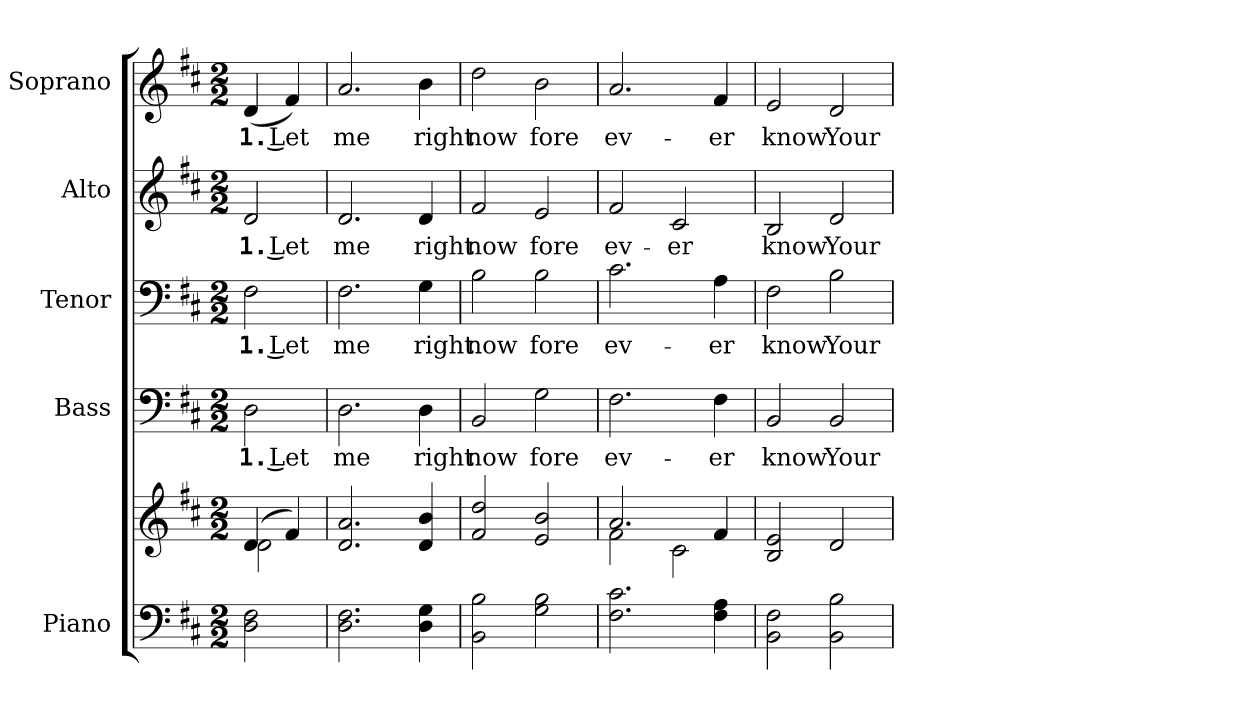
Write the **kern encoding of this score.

**kern	**kern	**kern	**text	**kern	**text	**kern	**text	**kern	**text
*part5	*part5	*part4	*part4	*part3	*part3	*part2	*part2	*part1	*part1
*staff6	*staff5	*staff4	*staff4	*staff3	*staff3	*staff2	*staff2	*staff1	*staff1
*I"Piano	*	*I"Bass	*	*I"Tenor	*	*I"Alto	*	*I"Soprano	*
*I'Pno.	*	*I'B.	*	*I'T.	*	*I'A.	*	*I'S.	*
!!LO:PB:g=z
*clefF4	*clefG2	*clefF4	*	*clefF4	*	*clefG2	*	*clefG2	*
*k[f#c#]	*k[f#c#]	*k[f#c#]	*	*k[f#c#]	*	*k[f#c#]	*	*k[f#c#]	*
*D:	*D:	*D:	*	*D:	*	*D:	*	*D:	*
*M2/2	*M2/2	*M2/2	*	*M2/2	*	*M2/2	*	*M2/2	*
*MM200	*MM200	*MM200	*	*MM200	*	*MM200	*	*MM200	*
=1	=1	=1	=1	=1	=1	=1	=1	=1	=1
*	*^	*	*	*	*	*	*	*	*
!	!	!	!	!LO:LY:b:color=#000000	!	!	!	!	!	!
!	!	!	!	!	!	!LO:LY:b:color=#000000	!	!	!	!
!	!	!	!	!	!	!	!	!LO:LY:b:color=#000000	!	!
!	!	!	!	!	!	!	!	!	!	!LO:LY:b:color=#000000
2Di\ 2F#i	(4di/	2di\	2Di\	1. Let	2F#i\	1. Let	2di/	1. Let	(4di/	1. Let
.	4f#i/)	.	.	.	.	.	.	.	4f#i/)	.
*	*v	*v	*	*	*	*	*	*	*	*
=2	=2	=2	=2	=2	=2	=2	=2	=2	=2
!	!	!	!LO:LY:b:color=#000000	!	!	!	!	!	!
!	!	!	!	!	!LO:LY:b:color=#000000	!	!	!	!
!	!	!	!	!	!	!	!LO:LY:b:color=#000000	!	!
!	!	!	!	!	!	!	!	!	!LO:LY:b:color=#000000
2.Di\ 2.F#i	2.di/ 2.ai	2.Di\	me	2.F#i\	me	2.di/	me	2.ai/	me
!	!	!	!LO:LY:b:color=#000000	!	!	!	!	!	!
!	!	!	!	!	!LO:LY:b:color=#000000	!	!	!	!
!	!	!	!	!	!	!	!LO:LY:b:color=#000000	!	!
!	!	!	!	!	!	!	!	!	!LO:LY:b:color=#000000
4Di\ 4Gi	4di/ 4bi	4Di\	right	4Gi\	right	4di/	right	4bi\	right
=3	=3	=3	=3	=3	=3	=3	=3	=3	=3
!	!	!	!LO:LY:b:color=#000000	!	!	!	!	!	!
!	!	!	!	!	!LO:LY:b:color=#000000	!	!	!	!
!	!	!	!	!	!	!	!LO:LY:b:color=#000000	!	!
!	!	!	!	!	!	!	!	!	!LO:LY:b:color=#000000
2BBi\ 2Bi	2f#i/ 2ddi	2BBi/	now	2Bi\	now	2f#i/	now	2ddi\	now
!	!	!	!LO:LY:b:color=#000000	!	!	!	!	!	!
!	!	!	!	!	!LO:LY:b:color=#000000	!	!	!	!
!	!	!	!	!	!	!	!LO:LY:b:color=#000000	!	!
!	!	!	!	!	!	!	!	!	!LO:LY:b:color=#000000
2Gi\ 2Bi	2ei/ 2bi	2Gi\	fore	2Bi\	fore	2ei/	fore	2bi\	fore
=4	=4	=4	=4	=4	=4	=4	=4	=4	=4
*	*^	*	*	*	*	*	*	*	*
!	!	!	!	!LO:LY:b:color=#000000	!	!	!	!	!	!
!	!	!	!	!	!	!LO:LY:b:color=#000000	!	!	!	!
!	!	!	!	!	!	!	!	!LO:LY:b:color=#000000	!	!
!	!	!	!	!	!	!	!	!	!	!LO:LY:b:color=#000000
2.F#i\ 2.c#i	2.ai/	2f#i\	2.F#i\	ev-	2.c#i\	ev-	2f#i/	ev-	2.ai/	ev-
!	!	!	!	!	!	!	!	!LO:LY:b:color=#000000	!	!
.	.	2c#i\	.	.	.	.	2c#i/	-er	.	.
!	!	!	!	!LO:LY:b:color=#000000	!	!	!	!	!	!
!	!	!	!	!	!	!LO:LY:b:color=#000000	!	!	!	!
!	!	!	!	!	!	!	!	!	!	!LO:LY:b:color=#000000
4F#i\ 4Ai	4f#i/	.	4F#i\	-er	4Ai\	-er	.	.	4f#i/	-er
*	*v	*v	*	*	*	*	*	*	*	*
=5	=5	=5	=5	=5	=5	=5	=5	=5	=5
!	!	!	!LO:LY:b:color=#000000	!	!	!	!	!	!
!	!	!	!	!	!LO:LY:b:color=#000000	!	!	!	!
!	!	!	!	!	!	!	!LO:LY:b:color=#000000	!	!
!	!	!	!	!	!	!	!	!	!LO:LY:b:color=#000000
2BBi\ 2F#i	2Bi/ 2ei	2BBi/	know	2F#i\	know	2Bi/	know	2ei/	know
!	!	!	!LO:LY:b:color=#000000	!	!	!	!	!	!
!	!	!	!	!	!LO:LY:b:color=#000000	!	!	!	!
!	!	!	!	!	!	!	!LO:LY:b:color=#000000	!	!
!	!	!	!	!	!	!	!	!	!LO:LY:b:color=#000000
2BBi\ 2Bi	2di/	2BBi/	Your	2Bi\	Your	2di/	Your	2di/	Your
=	=	=	=	=	=	=	=	=	=
*-	*-	*-	*-	*-	*-	*-	*-	*-	*-
